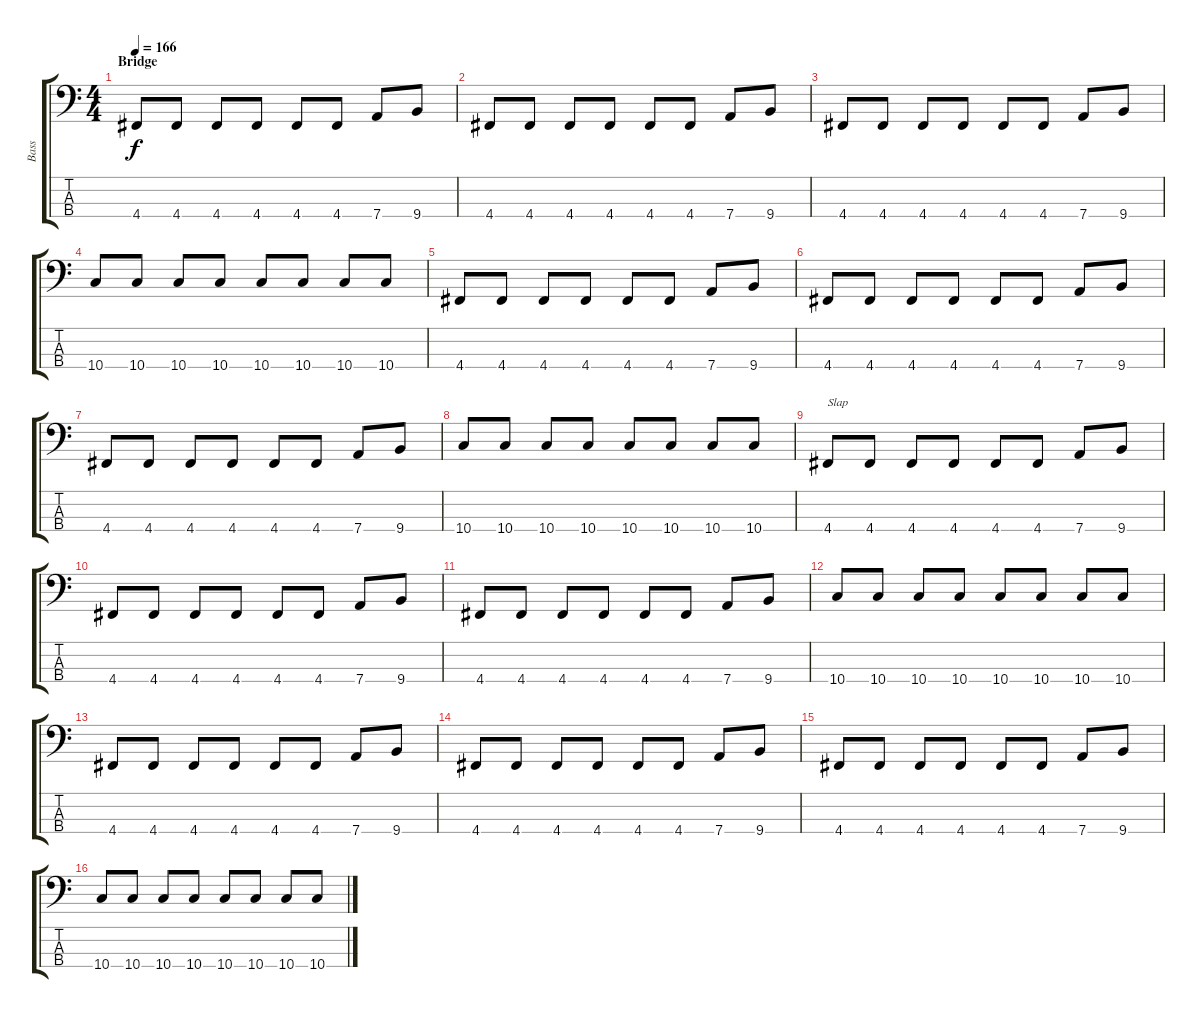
\track ("Bass" "Bass") {instrument electricbassfinger}
\staff {score tabs}
\tuning (G2 D2 A1 D1) {hide}
\ts (4 4)
\section ("" "Bridge")
\tempo 166
\clef f4
\ks c
4.4.8{dy f} 4.4.8 4.4.8 4.4.8 4.4.8 4.4.8 7.4.8 9.4.8 |
4.4.8 4.4.8 4.4.8 4.4.8 4.4.8 4.4.8 7.4.8 9.4.8 |
4.4.8 4.4.8 4.4.8 4.4.8 4.4.8 4.4.8 7.4.8 9.4.8 |
10.4.8 10.4.8 10.4.8 10.4.8 10.4.8 10.4.8 10.4.8 10.4.8 |
4.4.8 4.4.8 4.4.8 4.4.8 4.4.8 4.4.8 7.4.8 9.4.8 |
4.4.8 4.4.8 4.4.8 4.4.8 4.4.8 4.4.8 7.4.8 9.4.8 |
4.4.8 4.4.8 4.4.8 4.4.8 4.4.8 4.4.8 7.4.8 9.4.8 |
10.4.8 10.4.8 10.4.8 10.4.8 10.4.8 10.4.8 10.4.8 10.4.8 |
4.4.8{txt "Slap" instrument slapbass1} 4.4.8 4.4.8 4.4.8 4.4.8 4.4.8 7.4.8 9.4.8 |
4.4.8 4.4.8 4.4.8 4.4.8 4.4.8 4.4.8 7.4.8 9.4.8 |
4.4.8 4.4.8 4.4.8 4.4.8 4.4.8 4.4.8 7.4.8 9.4.8 |
10.4.8 10.4.8 10.4.8 10.4.8 10.4.8 10.4.8 10.4.8 10.4.8 |
4.4.8 4.4.8 4.4.8 4.4.8 4.4.8 4.4.8 7.4.8 9.4.8 |
4.4.8 4.4.8 4.4.8 4.4.8 4.4.8 4.4.8 7.4.8 9.4.8 |
4.4.8 4.4.8 4.4.8 4.4.8 4.4.8 4.4.8 7.4.8 9.4.8 |
10.4.8 10.4.8 10.4.8 10.4.8 10.4.8 10.4.8 10.4.8 10.4.8
